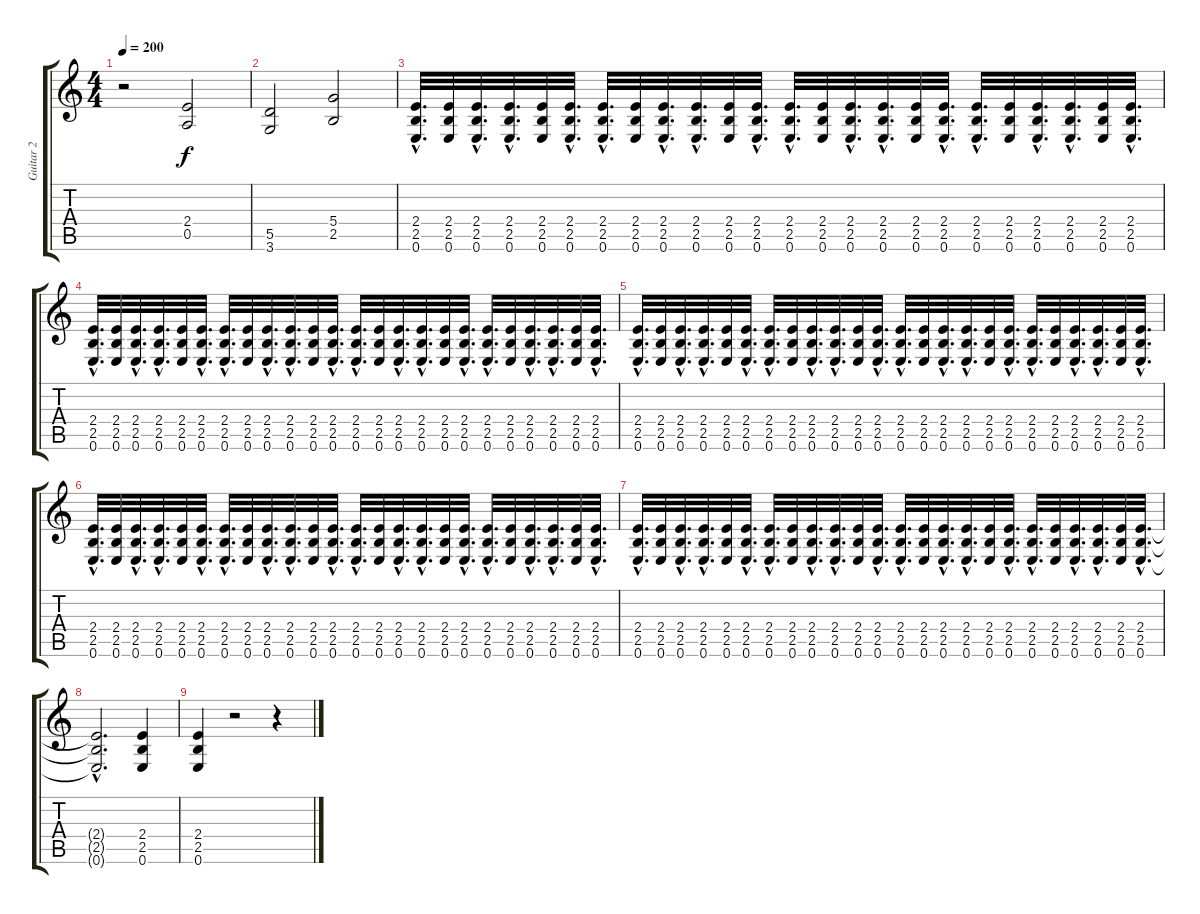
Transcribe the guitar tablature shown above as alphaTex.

\track ("Guitar 2" "Guitar 2") {instrument overdrivenguitar}
\staff {score tabs}
\tuning (E4 B3 G3 D3 A2 E2) {hide}
\ts (4 4)
\tempo 200
\clef g2
\ks c
r.2{dy f} (2.4 0.5).2 |
(5.5 3.6).2 (5.4 2.5).2 |
(2.4{hac} 2.5{hac} 0.6{hac}).32{d} (2.4 2.5 0.6).32 (2.4{hac} 2.5{hac} 0.6{hac}).32{d} (2.4{hac} 2.5{hac} 0.6{hac}).32{d} (2.4 2.5 0.6).32 (2.4{hac} 2.5{hac} 0.6{hac}).32{d} (2.4{hac} 2.5{hac} 0.6{hac}).32{d} (2.4 2.5 0.6).32 (2.4{hac} 2.5{hac} 0.6{hac}).32{d} (2.4{hac} 2.5{hac} 0.6{hac}).32{d} (2.4 2.5 0.6).32 (2.4{hac} 2.5{hac} 0.6{hac}).32{d} (2.4{hac} 2.5{hac} 0.6{hac}).32{d} (2.4 2.5 0.6).32 (2.4{hac} 2.5{hac} 0.6{hac}).32{d} (2.4{hac} 2.5{hac} 0.6{hac}).32{d} (2.4 2.5 0.6).32 (2.4{hac} 2.5{hac} 0.6{hac}).32{d} (2.4{hac} 2.5{hac} 0.6{hac}).32{d} (2.4 2.5 0.6).32 (2.4{hac} 2.5{hac} 0.6{hac}).32{d} (2.4{hac} 2.5{hac} 0.6{hac}).32{d} (2.4 2.5 0.6).32 (2.4{hac} 2.5{hac} 0.6{hac}).32{d} |
(2.4{hac} 2.5{hac} 0.6{hac}).32{d} (2.4 2.5 0.6).32 (2.4{hac} 2.5{hac} 0.6{hac}).32{d} (2.4{hac} 2.5{hac} 0.6{hac}).32{d} (2.4 2.5 0.6).32 (2.4{hac} 2.5{hac} 0.6{hac}).32{d} (2.4{hac} 2.5{hac} 0.6{hac}).32{d} (2.4 2.5 0.6).32 (2.4{hac} 2.5{hac} 0.6{hac}).32{d} (2.4{hac} 2.5{hac} 0.6{hac}).32{d} (2.4 2.5 0.6).32 (2.4{hac} 2.5{hac} 0.6{hac}).32{d} (2.4{hac} 2.5{hac} 0.6{hac}).32{d} (2.4 2.5 0.6).32 (2.4{hac} 2.5{hac} 0.6{hac}).32{d} (2.4{hac} 2.5{hac} 0.6{hac}).32{d} (2.4 2.5 0.6).32 (2.4{hac} 2.5{hac} 0.6{hac}).32{d} (2.4{hac} 2.5{hac} 0.6{hac}).32{d} (2.4 2.5 0.6).32 (2.4{hac} 2.5{hac} 0.6{hac}).32{d} (2.4{hac} 2.5{hac} 0.6{hac}).32{d} (2.4 2.5 0.6).32 (2.4{hac} 2.5{hac} 0.6{hac}).32{d} |
(2.4{hac} 2.5{hac} 0.6{hac}).32{d} (2.4 2.5 0.6).32 (2.4{hac} 2.5{hac} 0.6{hac}).32{d} (2.4{hac} 2.5{hac} 0.6{hac}).32{d} (2.4 2.5 0.6).32 (2.4{hac} 2.5{hac} 0.6{hac}).32{d} (2.4{hac} 2.5{hac} 0.6{hac}).32{d} (2.4 2.5 0.6).32 (2.4{hac} 2.5{hac} 0.6{hac}).32{d} (2.4{hac} 2.5{hac} 0.6{hac}).32{d} (2.4 2.5 0.6).32 (2.4{hac} 2.5{hac} 0.6{hac}).32{d} (2.4{hac} 2.5{hac} 0.6{hac}).32{d} (2.4 2.5 0.6).32 (2.4{hac} 2.5{hac} 0.6{hac}).32{d} (2.4{hac} 2.5{hac} 0.6{hac}).32{d} (2.4 2.5 0.6).32 (2.4{hac} 2.5{hac} 0.6{hac}).32{d} (2.4{hac} 2.5{hac} 0.6{hac}).32{d} (2.4 2.5 0.6).32 (2.4{hac} 2.5{hac} 0.6{hac}).32{d} (2.4{hac} 2.5{hac} 0.6{hac}).32{d} (2.4 2.5 0.6).32 (2.4{hac} 2.5{hac} 0.6{hac}).32{d} |
(2.4{hac} 2.5{hac} 0.6{hac}).32{d} (2.4 2.5 0.6).32 (2.4{hac} 2.5{hac} 0.6{hac}).32{d} (2.4{hac} 2.5{hac} 0.6{hac}).32{d} (2.4 2.5 0.6).32 (2.4{hac} 2.5{hac} 0.6{hac}).32{d} (2.4{hac} 2.5{hac} 0.6{hac}).32{d} (2.4 2.5 0.6).32 (2.4{hac} 2.5{hac} 0.6{hac}).32{d} (2.4{hac} 2.5{hac} 0.6{hac}).32{d} (2.4 2.5 0.6).32 (2.4{hac} 2.5{hac} 0.6{hac}).32{d} (2.4{hac} 2.5{hac} 0.6{hac}).32{d} (2.4 2.5 0.6).32 (2.4{hac} 2.5{hac} 0.6{hac}).32{d} (2.4{hac} 2.5{hac} 0.6{hac}).32{d} (2.4 2.5 0.6).32 (2.4{hac} 2.5{hac} 0.6{hac}).32{d} (2.4{hac} 2.5{hac} 0.6{hac}).32{d} (2.4 2.5 0.6).32 (2.4{hac} 2.5{hac} 0.6{hac}).32{d} (2.4{hac} 2.5{hac} 0.6{hac}).32{d} (2.4 2.5 0.6).32 (2.4{hac} 2.5{hac} 0.6{hac}).32{d} |
(2.4{hac} 2.5{hac} 0.6{hac}).32{d} (2.4 2.5 0.6).32 (2.4{hac} 2.5{hac} 0.6{hac}).32{d} (2.4{hac} 2.5{hac} 0.6{hac}).32{d} (2.4 2.5 0.6).32 (2.4{hac} 2.5{hac} 0.6{hac}).32{d} (2.4{hac} 2.5{hac} 0.6{hac}).32{d} (2.4 2.5 0.6).32 (2.4{hac} 2.5{hac} 0.6{hac}).32{d} (2.4{hac} 2.5{hac} 0.6{hac}).32{d} (2.4 2.5 0.6).32 (2.4{hac} 2.5{hac} 0.6{hac}).32{d} (2.4{hac} 2.5{hac} 0.6{hac}).32{d} (2.4 2.5 0.6).32 (2.4{hac} 2.5{hac} 0.6{hac}).32{d} (2.4{hac} 2.5{hac} 0.6{hac}).32{d} (2.4 2.5 0.6).32 (2.4{hac} 2.5{hac} 0.6{hac}).32{d} (2.4{hac} 2.5{hac} 0.6{hac}).32{d} (2.4 2.5 0.6).32 (2.4{hac} 2.5{hac} 0.6{hac}).32{d} (2.4{hac} 2.5{hac} 0.6{hac}).32{d} (2.4 2.5 0.6).32 (2.4{hac} 2.5{hac} 0.6{hac}).32{d} |
(2.4{hac t} 2.5{hac t} 0.6{hac t}).2{d} (2.4 2.5 0.6).4 |
(2.4 2.5 0.6).4 r.2 r.4
